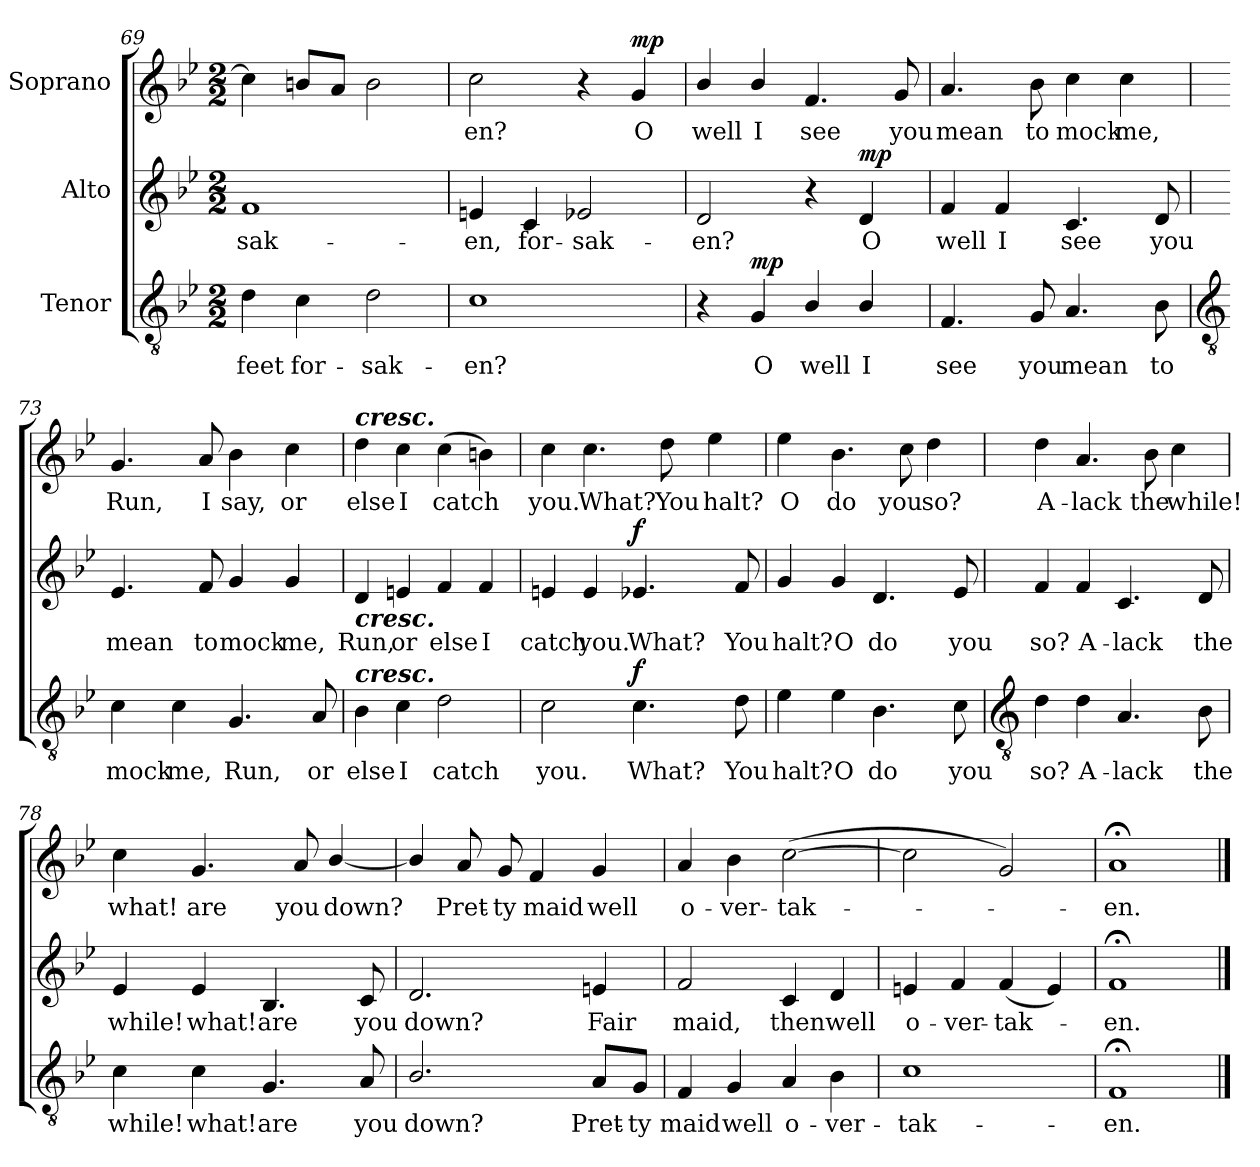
**kern	**text	**dynam	**kern	**text	**dynam	**kern	**text	**dynam
*part3	*part3	*part3	*part2	*part2	*part2	*part1	*part1	*part1
*staff3	*staff3	*staff3	*staff2	*staff2	*staff2	*staff1	*staff1	*staff1
*I"Tenor	*	*	*I"Alto	*	*	*I"Soprano	*	*
*clefGv2	*	*	*clefG2	*	*	*clefG2	*	*
*k[b-e-]	*	*	*k[b-e-]	*	*	*k[b-e-]	*	*
*B-:	*	*	*B-:	*	*	*B-:	*	*
*M2/2	*	*	*M2/2	*	*	*M2/2	*	*
=69	=69	=69	=69	=69	=69	=69	=69	=69
!	!LO:LY:b	!	!	!LO:LY:b	!	!	!	!
4d	feet	.	1f	-sak-	.	4cc]	.	.
!	!LO:LY:b	!	!	!	!	!	!	!
4c	for-	.	.	.	.	8bnL	.	.
.	.	.	.	.	.	8aJ	.	.
!	!LO:LY:b	!	!	!	!	!	!	!
2d	-sak-	.	.	.	.	2b	.	.
=70	=70	=70	=70	=70	=70	=70	=70	=70
!	!LO:LY:b	!	!	!LO:LY:b	!	!	!LO:LY:b	!
1c	-en?	.	4en	-en,	.	2cc	en?	.
!	!	!	!	!LO:LY:b	!	!	!	!
.	.	.	4c	for-	.	.	.	.
!	!	!	!	!LO:LY:b	!	!	!	!
.	.	.	2e-X	-sak-	.	4r	.	.
!	!	!	!	!	!	!	!LO:LY:b	!LO:DY:b
.	.	.	.	.	.	4g	O	mp
=71	=71	=71	=71	=71	=71	=71	=71	=71
!	!	!	!	!LO:LY:b	!	!	!LO:LY:b	!
4r	.	.	2d	-en?	.	4b-/	well	.
!	!LO:LY:b	!LO:DY:b	!	!	!	!	!LO:LY:b	!
4G	O	mp	.	.	.	4b-/	I	.
!	!LO:LY:b	!	!	!	!	!	!LO:LY:b	!
4B-/	well	.	4r	.	.	4.f	see	.
!	!LO:LY:b	!	!	!LO:LY:b	!LO:DY:b	!	!	!
4B-/	I	.	4d	O	mp	.	.	.
!	!	!	!	!	!	!	!LO:LY:b	!
.	.	.	.	.	.	8g	you	.
=72	=72	=72	=72	=72	=72	=72	=72	=72
!	!LO:LY:b	!	!	!LO:LY:b	!	!	!LO:LY:b	!
4.F	see	.	4f	well	.	4.a	mean	.
!	!	!	!	!LO:LY:b	!	!	!	!
.	.	.	4f	I	.	.	.	.
!	!LO:LY:b	!	!	!	!	!	!LO:LY:b	!
8G	you	.	.	.	.	8b-	to	.
!	!LO:LY:b	!	!	!LO:LY:b	!	!	!LO:LY:b	!
4.A	mean	.	4.c	see	.	4cc	mock	.
!	!	!	!	!	!	!	!LO:LY:b	!
.	.	.	.	.	.	4cc	me,	.
!	!LO:LY:b	!	!	!LO:LY:b	!	!	!	!
8B-	to	.	8d	you	.	.	.	.
!!LO:LB:g=z
=73	=73	=73	=73	=73	=73	=73	=73	=73
*clefGv2	*	*	*	*	*	*	*	*
!	!LO:LY:b	!	!	!LO:LY:b	!	!	!LO:LY:b	!
4c	mock	.	4.e-	mean	.	4.g	Run,	.
!	!LO:LY:b	!	!	!	!	!	!	!
4c	me,	.	.	.	.	.	.	.
!	!	!	!	!LO:LY:b	!	!	!LO:LY:b	!
.	.	.	8f	to	.	8a	I	.
!	!LO:LY:b	!	!	!LO:LY:b	!	!	!LO:LY:b	!
4.G	Run,	.	4g	mock	.	4b-	say,	.
!	!	!	!	!LO:LY:b	!	!	!LO:LY:b	!
.	.	.	4g	me,	.	4cc	or	.
!	!LO:LY:b	!	!	!	!	!	!	!
8A	or	.	.	.	.	.	.	.
=74	=74	=74	=74	=74	=74	=74	=74	=74
!	!	!	!	!	!	!LO:TX:a:Bi:t=cresc.	!	!
!	!	!	!LO:TX:b:Bi:t=cresc.	!	!	!	!	!
!LO:TX:a:Bi:t=cresc.	!	!	!	!	!	!	!	!
!	!LO:LY:b	!	!	!LO:LY:b	!	!	!LO:LY:b	!
4B-	else	.	4d	Run,	.	4dd	else	.
!	!LO:LY:b	!	!	!LO:LY:b	!	!	!LO:LY:b	!
4c	I	.	4en	or	.	4cc	I	.
!	!LO:LY:b	!	!	!LO:LY:b	!	!	!LO:LY:b	!
2d	catch	.	4f	else	.	(>4cc	catch	.
!	!	!	!	!LO:LY:b	!	!	!	!
.	.	.	4f	I	.	4bn)	.	.
=75	=75	=75	=75	=75	=75	=75	=75	=75
!	!LO:LY:b	!	!	!LO:LY:b	!	!	!LO:LY:b	!
2c	you.	.	4en	catch	.	4cc	you.	.
!	!	!	!	!LO:LY:b	!	!	!LO:LY:b	!
.	.	.	4e	you.	.	4.cc	What?	.
!	!LO:LY:b	!LO:DY:b	!	!LO:LY:b	!LO:DY:b	!	!	!
4.c	What?	f	4.e-X	What?	f	.	.	.
!	!	!	!	!	!	!	!LO:LY:b	!
.	.	.	.	.	.	8dd	You	.
!	!	!	!	!	!	!	!LO:LY:b	!
.	.	.	.	.	.	4ee-	halt?	.
!	!LO:LY:b	!	!	!LO:LY:b	!	!	!	!
8d	You	.	8f	You	.	.	.	.
=76	=76	=76	=76	=76	=76	=76	=76	=76
!	!LO:LY:b	!	!	!LO:LY:b	!	!	!LO:LY:b	!
4e-	halt?	.	4g	halt?	.	4ee-	O	.
!	!LO:LY:b	!	!	!LO:LY:b	!	!	!LO:LY:b	!
4e-	O	.	4g	O	.	4.b-	do	.
!	!LO:LY:b	!	!	!LO:LY:b	!	!	!	!
4.B-	do	.	4.d	do	.	.	.	.
!	!	!	!	!	!	!	!LO:LY:b	!
.	.	.	.	.	.	8cc	you	.
!	!	!	!	!	!	!	!LO:LY:b	!
.	.	.	.	.	.	4dd	so?	.
!	!LO:LY:b	!	!	!LO:LY:b	!	!	!	!
8c	you	.	8e-	you	.	.	.	.
!!LO:LB:g=z
=77	=77	=77	=77	=77	=77	=77	=77	=77
*clefGv2	*	*	*	*	*	*	*	*
!	!LO:LY:b	!	!	!LO:LY:b	!	!	!LO:LY:b	!
4d	so?	.	4f	so?	.	4dd	A-	.
!	!LO:LY:b	!	!	!LO:LY:b	!	!	!LO:LY:b	!
4d	A-	.	4f	A-	.	4.a	-lack	.
!	!LO:LY:b	!	!	!LO:LY:b	!	!	!	!
4.A	-lack	.	4.c	-lack	.	.	.	.
!	!	!	!	!	!	!	!LO:LY:b	!
.	.	.	.	.	.	8b-	the	.
!	!	!	!	!	!	!	!LO:LY:b	!
.	.	.	.	.	.	4cc	while!	.
!	!LO:LY:b	!	!	!LO:LY:b	!	!	!	!
8B-	the	.	8d	the	.	.	.	.
=78	=78	=78	=78	=78	=78	=78	=78	=78
!	!LO:LY:b	!	!	!LO:LY:b	!	!	!LO:LY:b	!
4c	while!	.	4e-	while!	.	4cc	what!	.
!	!LO:LY:b	!	!	!LO:LY:b	!	!	!LO:LY:b	!
4c	what!	.	4e-	what!	.	4.g	are	.
!	!LO:LY:b	!	!	!LO:LY:b	!	!	!	!
4.G	are	.	4.B-	are	.	.	.	.
!	!	!	!	!	!	!	!LO:LY:b	!
.	.	.	.	.	.	8a	you	.
!	!	!	!	!	!	!	!LO:LY:b	!
.	.	.	.	.	.	[4b-/	down?	.
!	!LO:LY:b	!	!	!LO:LY:b	!	!	!	!
8A	you	.	8c	you	.	.	.	.
=79	=79	=79	=79	=79	=79	=79	=79	=79
!	!LO:LY:b	!	!	!LO:LY:b	!	!	!	!
2.B-/	down?	.	2.d	down?	.	4b-/]	.	.
!	!	!	!	!	!	!	!LO:LY:b	!
.	.	.	.	.	.	8a	Pret-	.
!	!	!	!	!	!	!	!LO:LY:b	!
.	.	.	.	.	.	8g	-ty	.
!	!	!	!	!	!	!	!LO:LY:b	!
.	.	.	.	.	.	4f	maid	.
!	!LO:LY:b	!	!	!LO:LY:b	!	!	!LO:LY:b	!
8A/L	Pret-	.	4en	Fair	.	4g	well	.
!	!LO:LY:b	!	!	!	!	!	!	!
8G/J	-ty	.	.	.	.	.	.	.
=80	=80	=80	=80	=80	=80	=80	=80	=80
!	!LO:LY:b	!	!	!LO:LY:b	!	!	!LO:LY:b	!
4F	maid	.	2f	maid,	.	4a	o-	.
!	!LO:LY:b	!	!	!	!	!	!LO:LY:b	!
4G	well	.	.	.	.	4b-	-ver-	.
!	!LO:LY:b	!	!	!LO:LY:b	!	!	!LO:LY:b	!
4A	o-	.	4c	then	.	(>[2cc	-tak-	.
!	!LO:LY:b	!	!	!LO:LY:b	!	!	!	!
4B-	-ver-	.	4d	well	.	.	.	.
=81	=81	=81	=81	=81	=81	=81	=81	=81
!	!LO:LY:b	!	!	!LO:LY:b	!	!	!	!
1c	-tak-	.	4en	o-	.	2cc]	.	.
!	!	!	!	!LO:LY:b	!	!	!	!
.	.	.	4f	-ver-	.	.	.	.
!	!	!	!	!LO:LY:b	!	!	!	!
.	.	.	(<4f	-tak-	.	2g)	.	.
.	.	.	4e)	.	.	.	.	.
=82	=82	=82	=82	=82	=82	=82	=82	=82
!	!LO:LY:b	!	!	!LO:LY:b	!	!	!LO:LY:b	!
1F;<	-en.	.	1f;<	en.	.	1a;<	en.	.
==	==	==	==	==	==	==	==	==
*-	*-	*-	*-	*-	*-	*-	*-	*-
